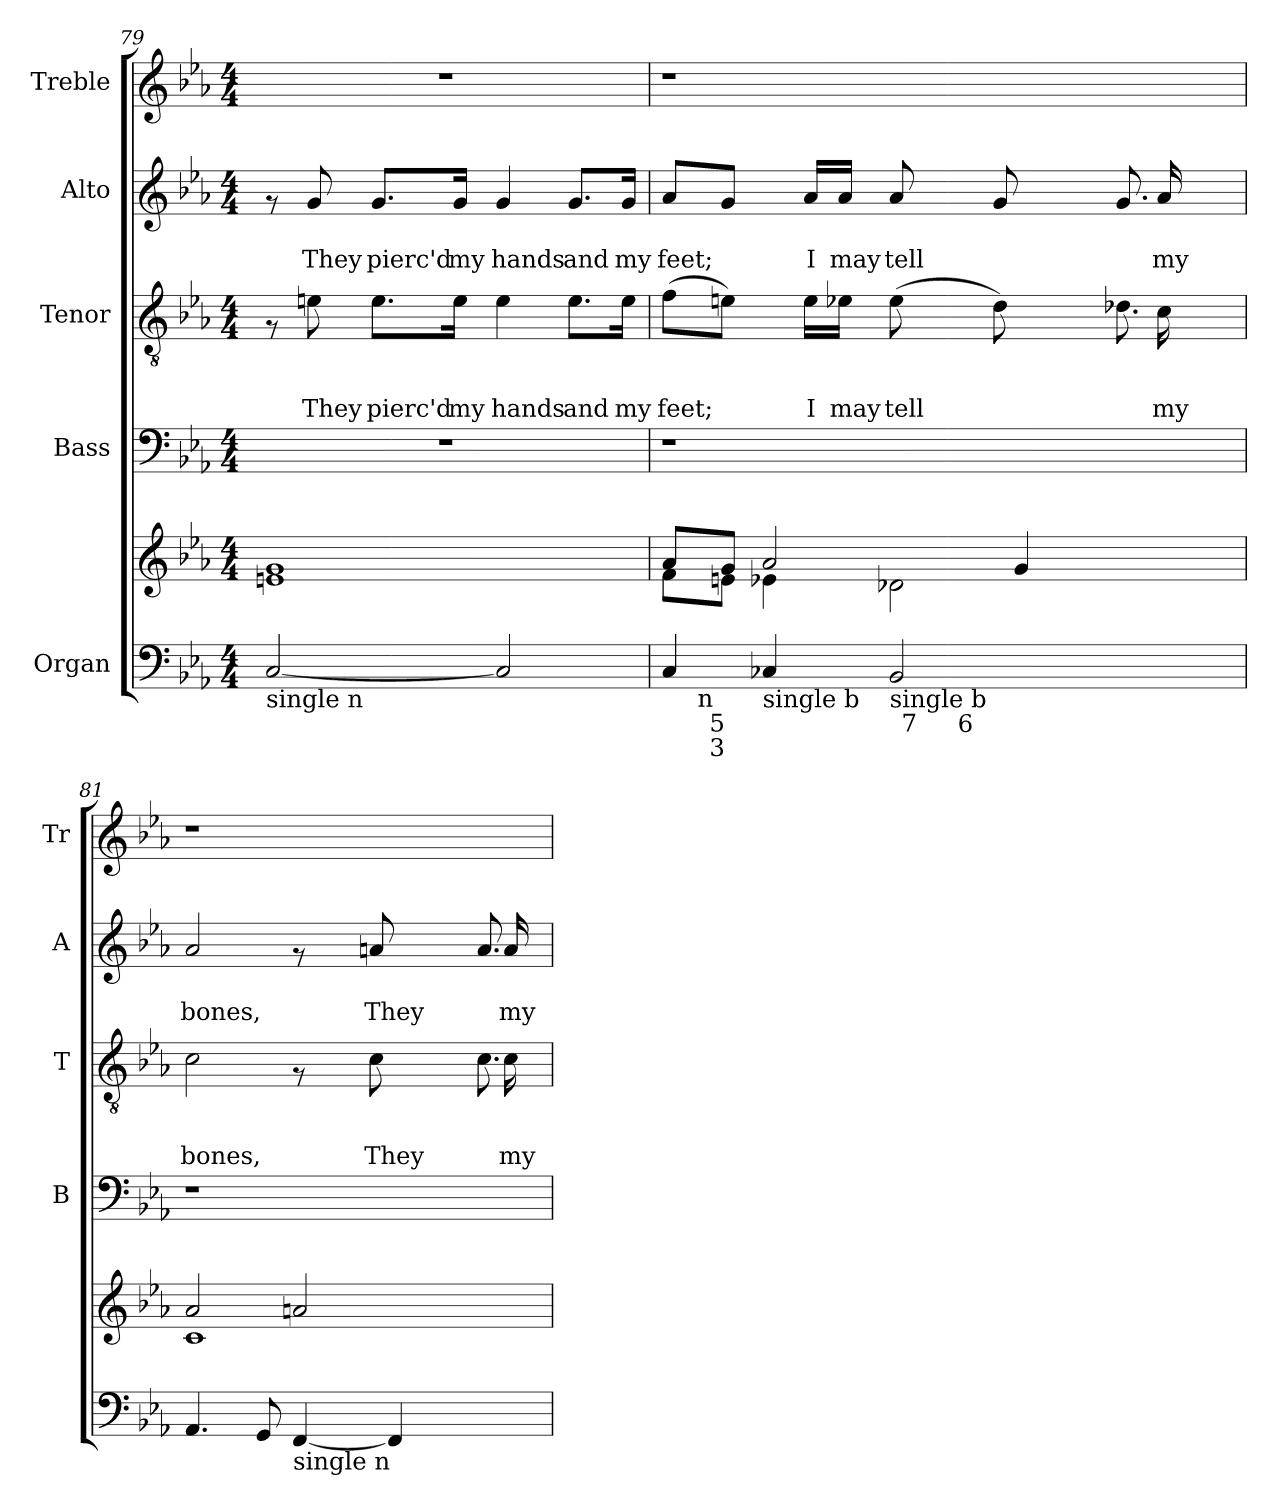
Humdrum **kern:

**kern	**kern	**kern	**kern	**text	**text	**text	**kern	**text	**text	**kern
*part5	*part5	*part4	*part3	*part3	*part3	*part3	*part2	*part2	*part2	*part1
*staff6	*staff5	*staff4	*staff3	*staff3	*staff3	*staff3	*staff2	*staff2	*staff2	*staff1
*I"Organ	*	*I"Bass	*I"Tenor	*	*	*	*I"Alto	*	*	*I"Treble
*	*	*I'B	*I'T	*	*	*	*I'A	*	*	*I'Tr
*clefF4	*clefG2	*clefF4	*clefGv2	*	*	*	*clefG2	*	*	*clefG2
*k[b-e-a-]	*k[b-e-a-]	*k[b-e-a-]	*k[b-e-a-]	*	*	*	*k[b-e-a-]	*	*	*k[b-e-a-]
*E-:	*E-:	*E-:	*E-:	*	*	*	*E-:	*	*	*E-:
*M4/4	*M4/4	*M4/4	*M4/4	*	*	*	*M4/4	*	*	*M4/4
=79	=79	=79	=79	=79	=79	=79	=79	=79	=79	=79
!LO:TX:b:t=single n	!	!	!	!	!	!	!	!	!	!
[<2C/	1en 1g	1r	8rF	.	.	.	8rf	.	.	1r
!	!	!	!	!	!	!LO:LY:b	!	!	!LO:LY:b	!
.	.	.	8en\	.	.	They	8g/	.	They	.
!	!	!	!	!	!	!LO:LY:b	!	!	!LO:LY:b	!
.	.	.	8.e\L	.	.	pierc'd	8.g/L	.	pierc'd	.
!	!	!	!	!	!	!LO:LY:b	!	!	!LO:LY:b	!
.	.	.	16e\Jk	.	.	my	16g/Jk	.	my	.
!	!	!	!	!	!	!LO:LY:b	!	!	!LO:LY:b	!
2C/]	.	.	4e\	.	.	hands	4g/	.	hands	.
!	!	!	!	!	!	!LO:LY:b	!	!	!LO:LY:b	!
.	.	.	8.e\L	.	.	and	8.g/L	.	and	.
!	!	!	!	!	!	!LO:LY:b	!	!	!LO:LY:b	!
.	.	.	16e\Jk	.	.	my	16g/Jk	.	my	.
=80	=80	=80	=80	=80	=80	=80	=80	=80	=80	=80
*	*^	*	*	*	*	*	*	*	*	*
!	!	!	!	!	!	!	!LO:LY:b	!	!	!LO:LY:b	!
*^	*	*	*	*^	*	*	*	*^	*	*	*
*	*^	*	*	*	*	*	*	*	*	*	*	*	*	*
*	*	*^	*	*	*	*	*	*	*	*	*	*	*	*	*
*	*	*	*^	*	*	*	*	*	*	*	*	*	*	*	*	*
4C/	16.ryy	16..ryy	2ryy	2ryy	8a-/L	8f\L	1r	(>8f\L	1ryy	.	.	feet;	8a-/L	1ryy	.	feet;	1r
!	!LO:TX:b:t=n	!	!	!	!	!	!	!	!	!	!	!	!	!	!	!	!
.	1ryy	.	.	.	.	.	.	.	.	.	.	.	.	.	.	.	.
!	!	!LO:TX:b:t=5	!	!	!	!	!	!	!	!	!	!	!	!	!	!	!
!	!	!LO:TX:b:t=3	!	!	!	!	!	!	!	!	!	!	!	!	!	!	!
.	.	1ryy	.	.	.	.	.	.	.	.	.	.	.	.	.	.	.
.	.	.	.	.	8g/J	8en\J	.	8en\J)	.	.	.	.	8g/J	.	.	.	.
!LO:TX:b:t=single b	!	!	!	!	!	!	!	!	!	!	!	!	!	!	!	!	!
4C-/	.	.	.	.	2a-/	4e-X\	.	8ryy	.	.	.	.	8ryy	.	.	.	.
!	!	!	!	!	!	!	!	!	!	!	!	!LO:LY:b	!	!	!	!LO:LY:b	!
.	.	.	.	.	.	.	.	16e\LL	.	.	.	I	16a-/LL	.	.	I	.
!	!	!	!	!	!	!	!	!	!	!	!	!LO:LY:b	!	!	!	!LO:LY:b	!
.	.	.	.	.	.	.	.	16e-X\JJ	.	.	.	may	16a-/JJ	.	.	may	.
!LO:TX:b:t=single b	!	!	!	!	!	!	!	!	!	!	!	!	!	!	!	!	!
!	!	!	!	!	!	!	!	!	!	!	!	!LO:LY:b	!	!	!	!LO:LY:b	!
2BB-</	.	.	64ryy	8ryy	.	2d-X\	.	(>8e-\	.	.	.	tell	8a-/	.	.	tell	.
!	!	!	!LO:TX:b:t=7	!	!	!	!	!	!	!	!	!	!	!	!	!	!
.	.	.	2ryy	.	.	.	.	.	.	.	.	.	.	.	.	.	.
.	.	.	.	32ryy	.	.	.	16ryy	.	.	.	.	16ryy	.	.	.	.
!	!	!	!	!LO:TX:b:t=6	!	!	!	!	!	!	!	!	!	!	!	!	!
.	.	.	.	2ryy	.	.	.	.	.	.	.	.	.	.	.	.	.
.	.	.	.	.	.	.	.	64ryy	.	.	.	.	64ryy	.	.	.	.
.	.	.	.	.	.	.	.	256.ryy	.	.	.	.	256.ryy	.	.	.	.
.	.	.	.	.	.	.	.	8d\)	.	.	.	.	8g/	.	.	.	.
.	.	.	.	.	4g/	.	.	.	.	.	.	.	.	.	.	.	.
.	.	.	.	.	.	.	.	8ryy	.	.	.	.	8ryy	.	.	.	.
.	.	.	.	.	.	.	.	32ryy	.	.	.	.	32ryy	.	.	.	.
.	.	.	.	.	.	.	.	128ryy	.	.	.	.	128ryy	.	.	.	.
.	.	.	.	.	.	.	.	512ryy	.	.	.	.	512ryy	.	.	.	.
8.ryy	.	.	.	.	8.ryy	8.ryy	8.ryy	8.d-X\	16ryy	.	.	.	8.g/	16ryy	.	.	8.ryy
.	.	.	8ryy	.	.	.	.	.	.	.	.	.	.	.	.	.	.
!	!	!	!	!	!	!	!	!	!	!	!	!LO:LY:b	!	!	!	!LO:LY:b	!
.	.	.	.	.	.	.	.	.	16c\	.	.	my	.	16a-/	.	my	.
.	16.ryy	.	.	.	.	.	.	.	.	.	.	.	.	.	.	.	.
.	.	16ryy	.	.	.	.	.	.	.	.	.	.	.	.	.	.	.
.	.	.	.	.	.	.	.	.	16ryy	.	.	.	.	16ryy	.	.	.
.	.	.	32.ryy	.	.	.	.	.	.	.	.	.	.	.	.	.	.
.	.	.	.	32ryy	.	.	.	.	.	.	.	.	.	.	.	.	.
.	.	64ryy	.	.	.	.	.	.	.	.	.	.	.	.	.	.	.
!!LO:LB:g=z
=81	=81	=81	=81	=81	=81	=81	=81	=81	=81	=81	=81	=81	=81	=81	=81	=81	=81
!	!	!	!	!	!	!	!	!	!	!	!	!LO:LY:b	!	!	!	!LO:LY:b	!
*v	*v	*v	*v	*v	*	*	*	*	*	*	*	*	*	*	*	*	*
4.AA-/	2a-/	1c	1r	2c\	1ryy	.	.	bones,	2a-/	1ryy	.	bones,	1r
8GG/	.	.	.	.	.	.	.	.	.	.	.	.	.
!LO:TX:b:t=single n	!	!	!	!	!	!	!	!	!	!	!	!	!
[<4FF/	2an/	.	.	8rF	.	.	.	.	8rf	.	.	.	.
.	.	.	.	16ryy	.	.	.	.	16ryy	.	.	.	.
.	.	.	.	64ryy	.	.	.	.	64ryy	.	.	.	.
.	.	.	.	256.ryy	.	.	.	.	256.ryy	.	.	.	.
!	!	!	!	!	!	!	!	!LO:LY:b	!	!	!	!LO:LY:b	!
.	.	.	.	8c\	.	.	.	They	8an/	.	.	They	.
4FF/]	.	.	.	.	.	.	.	.	.	.	.	.	.
.	.	.	.	8ryy	.	.	.	.	8ryy	.	.	.	.
.	.	.	.	32ryy	.	.	.	.	32ryy	.	.	.	.
.	.	.	.	128ryy	.	.	.	.	128ryy	.	.	.	.
.	.	.	.	512ryy	.	.	.	.	512ryy	.	.	.	.
8.ryy	8.ryy	8.ryy	8.ryy	8.c\	16ryy	.	.	.	8.a/	16ryy	.	.	8.ryy
!	!	!	!	!	!	!	!	!LO:LY:b	!	!	!	!LO:LY:b	!
.	.	.	.	.	16c\	.	.	my	.	16a/	.	my	.
.	.	.	.	.	16ryy	.	.	.	.	16ryy	.	.	.
*	*	*	*	*v	*v	*	*	*	*	*	*	*	*
*	*v	*v	*	*	*	*	*	*v	*v	*	*	*
=	=	=	=	=	=	=	=	=	=	=
*-	*-	*-	*-	*-	*-	*-	*-	*-	*-	*-
